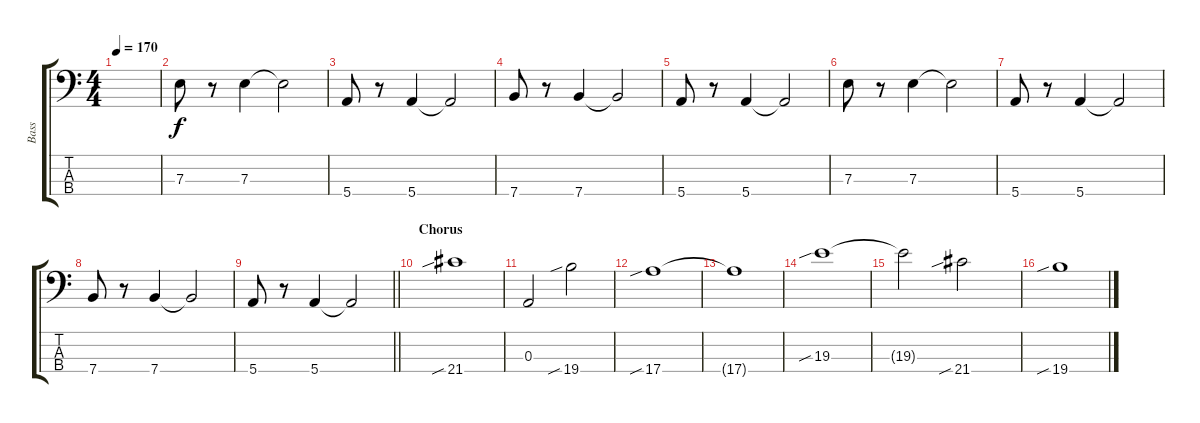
\track ("Bass" "Bass") {instrument electricbasspick}
\staff {score tabs}
\tuning (G2 D2 A1 E1) {hide}
\ts (4 4)
\tempo 170
\clef f4
\ks c
|
7.3.8 r.8 7.3.4 7.3{t}.2 |
5.4.8 r.8 5.4.4 5.4{t}.2 |
7.4.8 r.8 7.4.4 7.4{t}.2 |
5.4.8 r.8 5.4.4 5.4{t}.2 |
7.3.8 r.8 7.3.4 7.3{t}.2 |
5.4.8 r.8 5.4.4 5.4{t}.2 |
7.4.8 r.8 7.4.4 7.4{t}.2 |
\barLineRight lightlight
5.4.8 r.8 5.4.4 5.4{t}.2 |
\section ("" "Chorus")
21.4{sib}.1{volume 16} |
0.3.2 19.4{sib}.2 |
17.4{sib}.1 |
17.4{t}.1 |
19.3{sib}.1 |
19.3{t}.2 21.4{sib}.2 |
19.4{sib}.1
